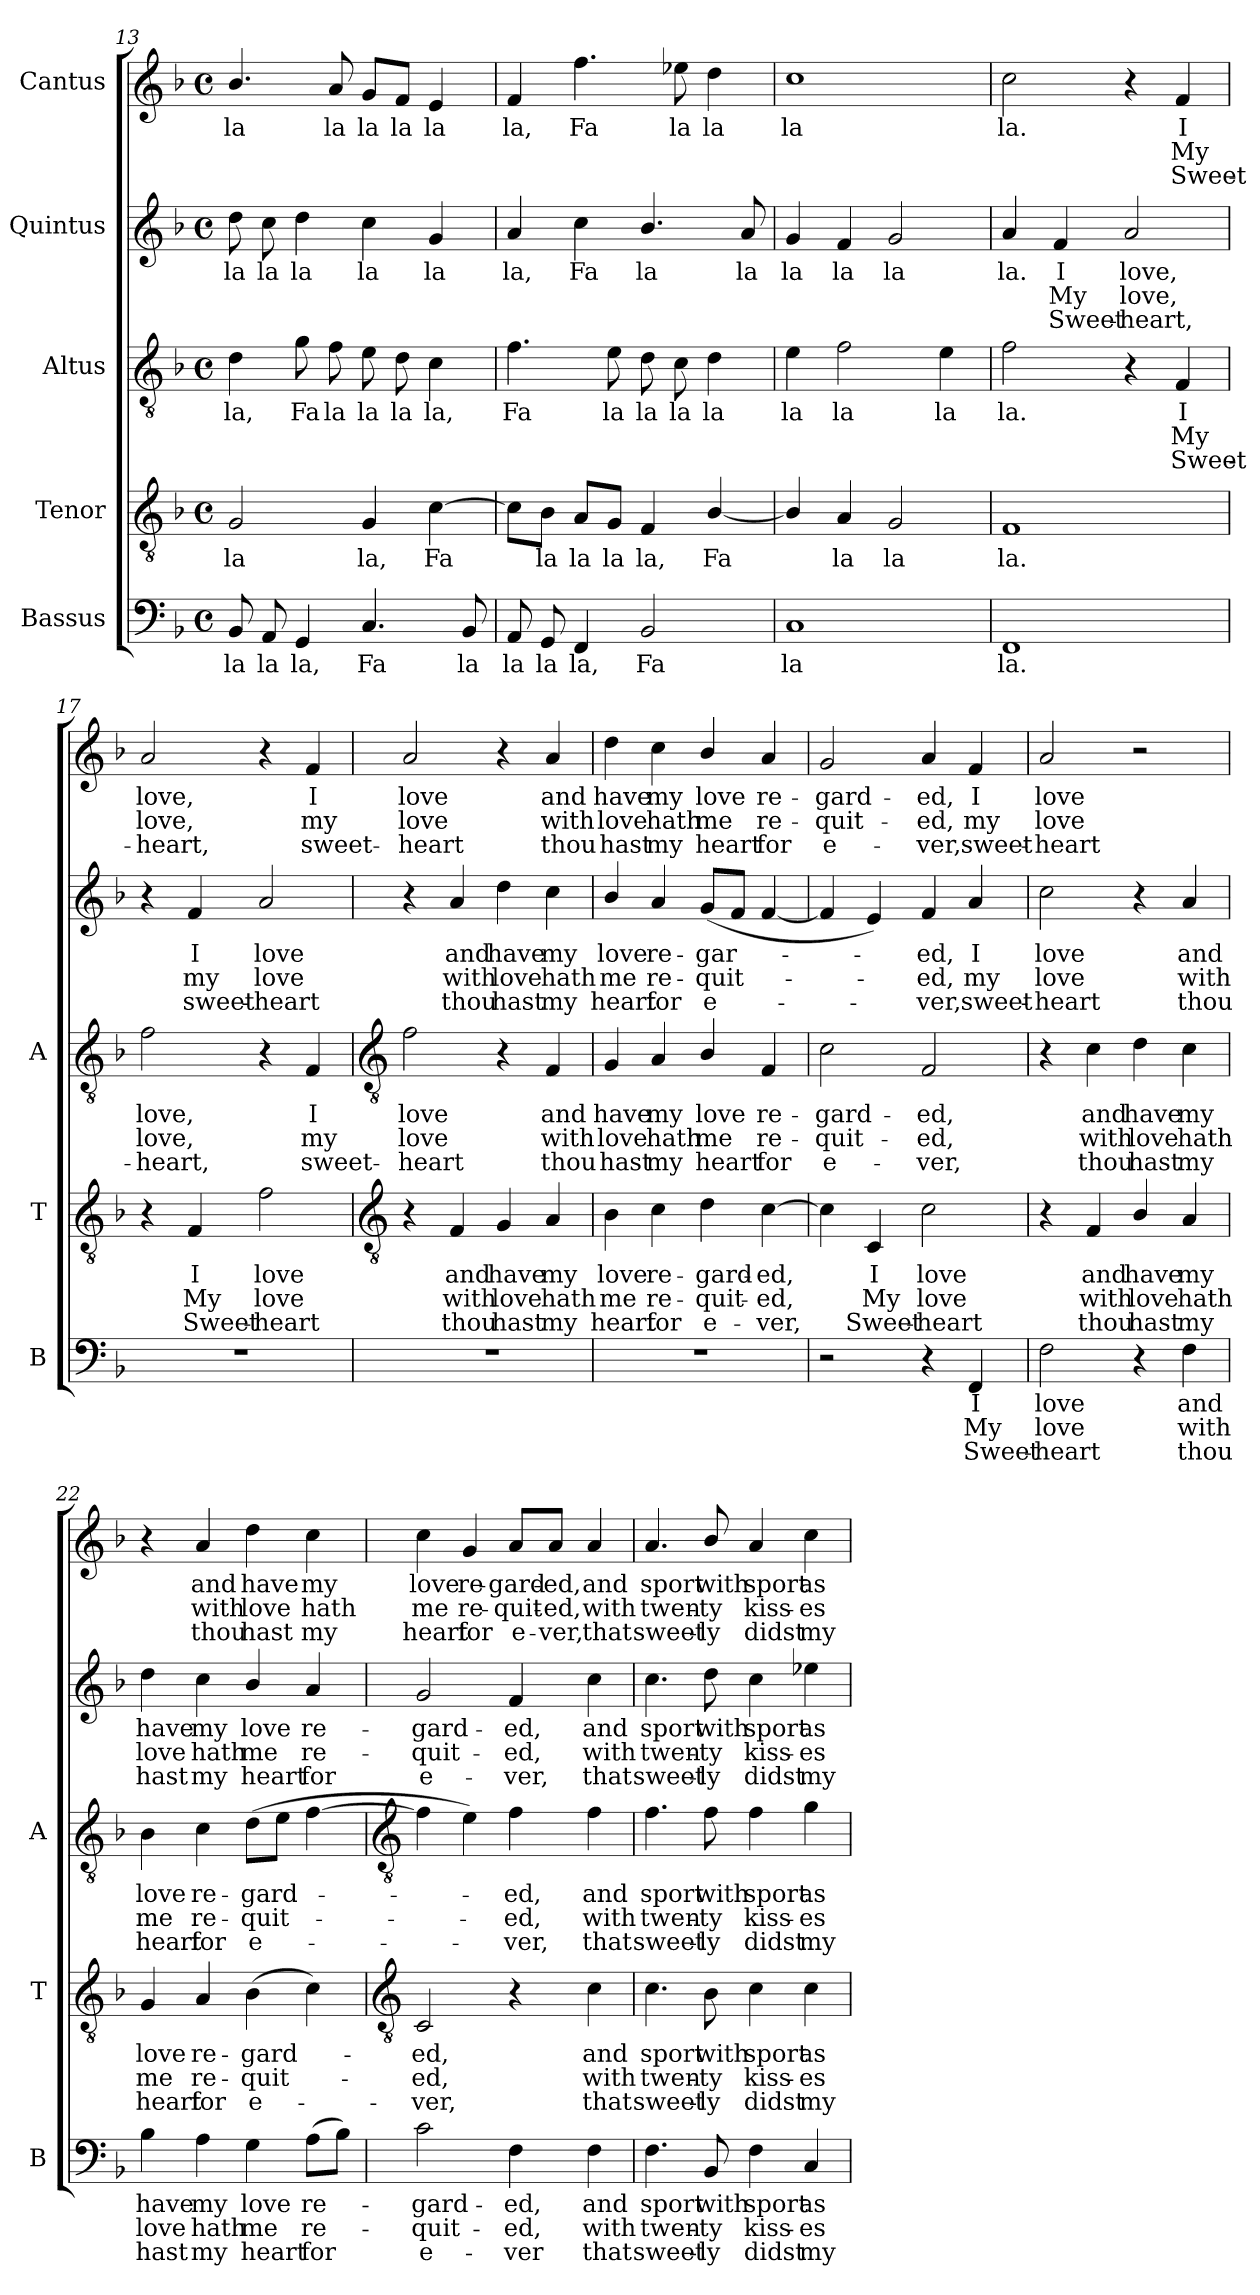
**kern	**text	**text	**text	**kern	**text	**text	**text	**kern	**text	**text	**text	**kern	**text	**text	**text	**kern	**text	**text	**text
*part5	*part5	*part5	*part5	*part4	*part4	*part4	*part4	*part3	*part3	*part3	*part3	*part2	*part2	*part2	*part2	*part1	*part1	*part1	*part1
*staff5	*staff5	*staff5	*staff5	*staff4	*staff4	*staff4	*staff4	*staff3	*staff3	*staff3	*staff3	*staff2	*staff2	*staff2	*staff2	*staff1	*staff1	*staff1	*staff1
*I"Bassus	*	*	*	*I"Tenor	*	*	*	*I"Altus	*	*	*	*I"Quintus	*	*	*	*I"Cantus	*	*	*
*I'B	*	*	*	*I'T	*	*	*	*I'A	*	*	*	*	*	*	*	*	*	*	*
!!LO:LB:g=z
*clefF4	*	*	*	*clefGv2	*	*	*	*clefGv2	*	*	*	*clefG2	*	*	*	*clefG2	*	*	*
*k[b-]	*	*	*	*k[b-]	*	*	*	*k[b-]	*	*	*	*k[b-]	*	*	*	*k[b-]	*	*	*
*F:	*	*	*	*F:	*	*	*	*F:	*	*	*	*F:	*	*	*	*F:	*	*	*
*M4/4	*	*	*	*M4/4	*	*	*	*M4/4	*	*	*	*M4/4	*	*	*	*M4/4	*	*	*
*met(c)	*	*	*	*met(c)	*	*	*	*met(c)	*	*	*	*met(c)	*	*	*	*met(c)	*	*	*
=13	=13	=13	=13	=13	=13	=13	=13	=13	=13	=13	=13	=13	=13	=13	=13	=13	=13	=13	=13
!	!LO:LY:b	!	!	!	!LO:LY:b	!	!	!	!LO:LY:b	!	!	!	!LO:LY:b	!	!	!	!LO:LY:b	!	!
8BB-	la	.	.	2G	la	.	.	4d	la,	.	.	8dd	la	.	.	4.b-/	la	.	.
!	!LO:LY:b	!	!	!	!	!	!	!	!	!	!	!	!LO:LY:b	!	!	!	!	!	!
8AA	la	.	.	.	.	.	.	.	.	.	.	8cc	la	.	.	.	.	.	.
!	!LO:LY:b	!	!	!	!	!	!	!	!LO:LY:b	!	!	!	!LO:LY:b	!	!	!	!	!	!
4GG	la,	.	.	.	.	.	.	8g	Fa	.	.	4dd	la	.	.	.	.	.	.
!	!	!	!	!	!	!	!	!	!LO:LY:b	!	!	!	!	!	!	!	!LO:LY:b	!	!
.	.	.	.	.	.	.	.	8f	la	.	.	.	.	.	.	8a	la	.	.
!	!LO:LY:b	!	!	!	!LO:LY:b	!	!	!	!LO:LY:b	!	!	!	!LO:LY:b	!	!	!	!LO:LY:b	!	!
4.C	Fa	.	.	4G	la,	.	.	8e	la	.	.	4cc	la	.	.	8g/L	la	.	.
!	!	!	!	!	!	!	!	!	!LO:LY:b	!	!	!	!	!	!	!	!LO:LY:b	!	!
.	.	.	.	.	.	.	.	8d	la	.	.	.	.	.	.	8f/J	la	.	.
!	!	!	!	!	!LO:LY:b	!	!	!	!LO:LY:b	!	!	!	!LO:LY:b	!	!	!	!LO:LY:b	!	!
.	.	.	.	[4c	Fa	.	.	4c	la,	.	.	4g	la	.	.	4e	la	.	.
!	!LO:LY:b	!	!	!	!	!	!	!	!	!	!	!	!	!	!	!	!	!	!
8BB-	la	.	.	.	.	.	.	.	.	.	.	.	.	.	.	.	.	.	.
=14	=14	=14	=14	=14	=14	=14	=14	=14	=14	=14	=14	=14	=14	=14	=14	=14	=14	=14	=14
!	!LO:LY:b	!	!	!	!	!	!	!	!LO:LY:b	!	!	!	!LO:LY:b	!	!	!	!LO:LY:b	!	!
8AA	la	.	.	8c\L]	.	.	.	4.f	Fa	.	.	4a	la,	.	.	4f	la,	.	.
!	!LO:LY:b	!	!	!	!LO:LY:b	!	!	!	!	!	!	!	!	!	!	!	!	!	!
8GG	la	.	.	8B-\J	la	.	.	.	.	.	.	.	.	.	.	.	.	.	.
!	!LO:LY:b	!	!	!	!LO:LY:b	!	!	!	!	!	!	!	!LO:LY:b	!	!	!	!LO:LY:b	!	!
4FF	la,	.	.	8A/L	la	.	.	.	.	.	.	4cc	Fa	.	.	4.ff	Fa	.	.
!	!	!	!	!	!LO:LY:b	!	!	!	!LO:LY:b	!	!	!	!	!	!	!	!	!	!
.	.	.	.	8G/J	la	.	.	8e	la	.	.	.	.	.	.	.	.	.	.
!	!LO:LY:b	!	!	!	!LO:LY:b	!	!	!	!LO:LY:b	!	!	!	!LO:LY:b	!	!	!	!	!	!
2BB-	Fa	.	.	4F	la,	.	.	8d	la	.	.	4.b-/	la	.	.	.	.	.	.
!	!	!	!	!	!	!	!	!	!LO:LY:b	!	!	!	!	!	!	!	!LO:LY:b	!	!
.	.	.	.	.	.	.	.	8c	la	.	.	.	.	.	.	8ee-X	la	.	.
!	!	!	!	!	!LO:LY:b	!	!	!	!LO:LY:b	!	!	!	!	!	!	!	!LO:LY:b	!	!
.	.	.	.	[4B-/	Fa	.	.	4d	la	.	.	.	.	.	.	4dd	la	.	.
!	!	!	!	!	!	!	!	!	!	!	!	!	!LO:LY:b	!	!	!	!	!	!
.	.	.	.	.	.	.	.	.	.	.	.	8a	la	.	.	.	.	.	.
=15	=15	=15	=15	=15	=15	=15	=15	=15	=15	=15	=15	=15	=15	=15	=15	=15	=15	=15	=15
!	!LO:LY:b	!	!	!	!	!	!	!	!LO:LY:b	!	!	!	!LO:LY:b	!	!	!	!LO:LY:b	!	!
1C	la	.	.	4B-/]	.	.	.	4e	la	.	.	4g	la	.	.	1cc	la	.	.
!	!	!	!	!	!LO:LY:b	!	!	!	!LO:LY:b	!	!	!	!LO:LY:b	!	!	!	!	!	!
.	.	.	.	4A	la	.	.	2f	la	.	.	4f	la	.	.	.	.	.	.
!	!	!	!	!	!LO:LY:b	!	!	!	!	!	!	!	!LO:LY:b	!	!	!	!	!	!
.	.	.	.	2G	la	.	.	.	.	.	.	2g	la	.	.	.	.	.	.
!	!	!	!	!	!	!	!	!	!LO:LY:b	!	!	!	!	!	!	!	!	!	!
.	.	.	.	.	.	.	.	4e	la	.	.	.	.	.	.	.	.	.	.
=16	=16	=16	=16	=16	=16	=16	=16	=16	=16	=16	=16	=16	=16	=16	=16	=16	=16	=16	=16
!	!LO:LY:b	!	!	!	!LO:LY:b	!	!	!	!LO:LY:b	!	!	!	!LO:LY:b	!	!	!	!LO:LY:b	!	!
1FF	la.	.	.	1F	la.	.	.	2f	la.	.	.	4a	la.	.	.	2cc	la.	.	.
!	!	!	!	!	!	!	!	!	!	!	!	!	!LO:LY:b	!LO:LY:b	!LO:LY:b	!	!	!	!
.	.	.	.	.	.	.	.	.	.	.	.	4f	I	My	Sweet-	.	.	.	.
!	!	!	!	!	!	!	!	!	!	!	!	!	!LO:LY:b	!LO:LY:b	!LO:LY:b	!	!	!	!
.	.	.	.	.	.	.	.	4r	.	.	.	2a	-love,	love,	heart,	4r	.	.	.
!	!	!	!	!	!	!	!	!	!LO:LY:b	!LO:LY:b	!LO:LY:b	!	!	!	!	!	!LO:LY:b	!LO:LY:b	!LO:LY:b
.	.	.	.	.	.	.	.	4F	I	My	Sweet-	.	.	.	.	4f	I	My	Sweet-
=17	=17	=17	=17	=17	=17	=17	=17	=17	=17	=17	=17	=17	=17	=17	=17	=17	=17	=17	=17
!	!	!	!	!	!	!	!	!	!LO:LY:b	!LO:LY:b	!LO:LY:b	!	!	!	!	!	!LO:LY:b	!LO:LY:b	!LO:LY:b
1r	.	.	.	4r	.	.	.	2f	-love,	love,	heart,	4r	.	.	.	2a	-love,	love,	heart,
!	!	!	!	!	!LO:LY:b	!LO:LY:b	!LO:LY:b	!	!	!	!	!	!LO:LY:b	!LO:LY:b	!LO:LY:b	!	!	!	!
.	.	.	.	4F	I	My	Sweet-	.	.	.	.	4f	I	my	sweet-	.	.	.	.
!	!	!	!	!	!LO:LY:b	!LO:LY:b	!LO:LY:b	!	!	!	!	!	!LO:LY:b	!LO:LY:b	!LO:LY:b	!	!	!	!
.	.	.	.	2f	-love	love	heart	4r	.	.	.	2a	-love	love	heart	4r	.	.	.
!	!	!	!	!	!	!	!	!	!LO:LY:b	!LO:LY:b	!LO:LY:b	!	!	!	!	!	!LO:LY:b	!LO:LY:b	!LO:LY:b
.	.	.	.	.	.	.	.	4F	I	my	sweet-	.	.	.	.	4f	I	my	sweet-
!!LO:LB:g=z
=18	=18	=18	=18	=18	=18	=18	=18	=18	=18	=18	=18	=18	=18	=18	=18	=18	=18	=18	=18
*	*	*	*	*clefGv2	*	*	*	*clefGv2	*	*	*	*	*	*	*	*	*	*	*
!	!	!	!	!	!	!	!	!	!LO:LY:b	!LO:LY:b	!LO:LY:b	!	!	!	!	!	!LO:LY:b	!LO:LY:b	!LO:LY:b
1r	.	.	.	4r	.	.	.	2f	-love	love	heart	4r	.	.	.	2a	-love	love	heart
!	!	!	!	!	!LO:LY:b	!LO:LY:b	!LO:LY:b	!	!	!	!	!	!LO:LY:b	!LO:LY:b	!LO:LY:b	!	!	!	!
.	.	.	.	4F	and	with	thou	.	.	.	.	4a	and	with	thou	.	.	.	.
!	!	!	!	!	!LO:LY:b	!LO:LY:b	!LO:LY:b	!	!	!	!	!	!LO:LY:b	!LO:LY:b	!LO:LY:b	!	!	!	!
.	.	.	.	4G	have	love	hast	4r	.	.	.	4dd	have	love	hast	4r	.	.	.
!	!	!	!	!	!LO:LY:b	!LO:LY:b	!LO:LY:b	!	!LO:LY:b	!LO:LY:b	!LO:LY:b	!	!LO:LY:b	!LO:LY:b	!LO:LY:b	!	!LO:LY:b	!LO:LY:b	!LO:LY:b
.	.	.	.	4A	my	hath	my	4F	and	with	thou	4cc	my	hath	my	4a	and	with	thou
=19	=19	=19	=19	=19	=19	=19	=19	=19	=19	=19	=19	=19	=19	=19	=19	=19	=19	=19	=19
!	!	!	!	!	!LO:LY:b	!LO:LY:b	!LO:LY:b	!	!LO:LY:b	!LO:LY:b	!LO:LY:b	!	!LO:LY:b	!LO:LY:b	!LO:LY:b	!	!LO:LY:b	!LO:LY:b	!LO:LY:b
1r	.	.	.	4B-	love	me	heart	4G	have	love	hast	4b-/	love	me	heart	4dd	have	love	hast
!	!	!	!	!	!LO:LY:b	!LO:LY:b	!LO:LY:b	!	!LO:LY:b	!LO:LY:b	!LO:LY:b	!	!LO:LY:b	!LO:LY:b	!LO:LY:b	!	!LO:LY:b	!LO:LY:b	!LO:LY:b
.	.	.	.	4c	re-	-re-	-for	4A	my	hath	my	4a	re-	-re-	-for	4cc	my	hath	my
!	!	!	!	!	!LO:LY:b	!LO:LY:b	!LO:LY:b	!	!LO:LY:b	!LO:LY:b	!LO:LY:b	!	!LO:LY:b	!LO:LY:b	!LO:LY:b	!	!LO:LY:b	!LO:LY:b	!LO:LY:b
.	.	.	.	4d	gard-	-quit-	-e-	4B-/	love	me	heart	(<8gL	gar-	quit-	e-	4b-/	love	me	heart
.	.	.	.	.	.	.	.	.	.	.	.	8fJ	.	.	.	.	.	.	.
!	!	!	!	!	!LO:LY:b	!LO:LY:b	!LO:LY:b	!	!LO:LY:b	!LO:LY:b	!LO:LY:b	!	!	!	!	!	!LO:LY:b	!LO:LY:b	!LO:LY:b
.	.	.	.	[4c	-ed,	ed,	ver,	4F	re-	-re-	-for	[4f	.	.	.	4a	re-	-re-	-for
=20	=20	=20	=20	=20	=20	=20	=20	=20	=20	=20	=20	=20	=20	=20	=20	=20	=20	=20	=20
!	!	!	!	!	!	!	!	!	!LO:LY:b	!LO:LY:b	!LO:LY:b	!	!	!	!	!	!LO:LY:b	!LO:LY:b	!LO:LY:b
2r	.	.	.	4c]	.	.	.	2c	gard-	-quit-	-e-	4f]	.	.	.	2g	gard-	-quit-	-e-
!	!	!	!	!	!LO:LY:b	!LO:LY:b	!LO:LY:b	!	!	!	!	!	!	!	!	!	!	!	!
.	.	.	.	4C	I	My	Sweet-	.	.	.	.	4e)	.	.	.	.	.	.	.
!	!	!	!	!	!LO:LY:b	!LO:LY:b	!LO:LY:b	!	!LO:LY:b	!LO:LY:b	!LO:LY:b	!	!LO:LY:b	!LO:LY:b	!LO:LY:b	!	!LO:LY:b	!LO:LY:b	!LO:LY:b
4r	.	.	.	2c	-love	love	heart	2F	-ed,	ed,	ver,	4f	ed,	ed,	ver,	4a	-ed,	ed,	ver,
!	!LO:LY:b	!LO:LY:b	!LO:LY:b	!	!	!	!	!	!	!	!	!	!LO:LY:b	!LO:LY:b	!LO:LY:b	!	!LO:LY:b	!LO:LY:b	!LO:LY:b
4FF	I	My	Sweet-	.	.	.	.	.	.	.	.	4a	I	my	sweet-	4f	I	my	sweet-
=21	=21	=21	=21	=21	=21	=21	=21	=21	=21	=21	=21	=21	=21	=21	=21	=21	=21	=21	=21
!	!LO:LY:b	!LO:LY:b	!LO:LY:b	!	!	!	!	!	!	!	!	!	!LO:LY:b	!LO:LY:b	!LO:LY:b	!	!LO:LY:b	!LO:LY:b	!LO:LY:b
2F	-love	love	heart	4r	.	.	.	4r	.	.	.	2cc	-love	love	heart	2a	-love	love	heart
!	!	!	!	!	!LO:LY:b	!LO:LY:b	!LO:LY:b	!	!LO:LY:b	!LO:LY:b	!LO:LY:b	!	!	!	!	!	!	!	!
.	.	.	.	4F	and	with	thou	4c	and	with	thou	.	.	.	.	.	.	.	.
!	!	!	!	!	!LO:LY:b	!LO:LY:b	!LO:LY:b	!	!LO:LY:b	!LO:LY:b	!LO:LY:b	!	!	!	!	!	!	!	!
4r	.	.	.	4B-/	have	love	hast	4d	have	love	hast	4r	.	.	.	2r	.	.	.
!	!LO:LY:b	!LO:LY:b	!LO:LY:b	!	!LO:LY:b	!LO:LY:b	!LO:LY:b	!	!LO:LY:b	!LO:LY:b	!LO:LY:b	!	!LO:LY:b	!LO:LY:b	!LO:LY:b	!	!	!	!
4F	and	with	thou	4A	my	hath	my	4c	my	hath	my	4a	and	with	thou	.	.	.	.
=22	=22	=22	=22	=22	=22	=22	=22	=22	=22	=22	=22	=22	=22	=22	=22	=22	=22	=22	=22
!	!LO:LY:b	!LO:LY:b	!LO:LY:b	!	!LO:LY:b	!LO:LY:b	!LO:LY:b	!	!LO:LY:b	!LO:LY:b	!LO:LY:b	!	!LO:LY:b	!LO:LY:b	!LO:LY:b	!	!	!	!
4B-	have	love	hast	4G	love	me	heart	4B-	love	me	heart	4dd	have	love	hast	4r	.	.	.
!	!LO:LY:b	!LO:LY:b	!LO:LY:b	!	!LO:LY:b	!LO:LY:b	!LO:LY:b	!	!LO:LY:b	!LO:LY:b	!LO:LY:b	!	!LO:LY:b	!LO:LY:b	!LO:LY:b	!	!LO:LY:b	!LO:LY:b	!LO:LY:b
4A	my	hath	my	4A	re-	-re-	-for	4c	re-	-re-	-for	4cc	my	hath	my	4a	and	with	thou
!	!LO:LY:b	!LO:LY:b	!LO:LY:b	!	!LO:LY:b	!LO:LY:b	!LO:LY:b	!	!LO:LY:b	!LO:LY:b	!LO:LY:b	!	!LO:LY:b	!LO:LY:b	!LO:LY:b	!	!LO:LY:b	!LO:LY:b	!LO:LY:b
4G	love	me	heart	(>4B-	gard-	quit-	e-	(>8dL	gard-	quit-	e-	4b-/	love	me	heart	4dd	have	love	hast
.	.	.	.	.	.	.	.	8eJ	.	.	.	.	.	.	.	.	.	.	.
!	!LO:LY:b	!LO:LY:b	!LO:LY:b	!	!	!	!	!	!	!	!	!	!LO:LY:b	!LO:LY:b	!LO:LY:b	!	!LO:LY:b	!LO:LY:b	!LO:LY:b
(>8AL	re-	re-	for	4c)	.	.	.	[4f	.	.	.	4a	re-	-re-	-for	4cc	my	hath	my
8B-J)	.	.	.	.	.	.	.	.	.	.	.	.	.	.	.	.	.	.	.
!!LO:LB:g=z
=23	=23	=23	=23	=23	=23	=23	=23	=23	=23	=23	=23	=23	=23	=23	=23	=23	=23	=23	=23
*	*	*	*	*clefGv2	*	*	*	*clefGv2	*	*	*	*	*	*	*	*	*	*	*
!	!LO:LY:b	!LO:LY:b	!LO:LY:b	!	!LO:LY:b	!LO:LY:b	!LO:LY:b	!	!	!	!	!	!LO:LY:b	!LO:LY:b	!LO:LY:b	!	!LO:LY:b	!LO:LY:b	!LO:LY:b
2c	gard-	-quit-	-e-	2C	ed,	ed,	ver,	4f]	.	.	.	2g	gard-	-quit-	-e-	4cc	love	me	heart
!	!	!	!	!	!	!	!	!	!	!	!	!	!	!	!	!	!LO:LY:b	!LO:LY:b	!LO:LY:b
.	.	.	.	.	.	.	.	4e)	.	.	.	.	.	.	.	4g	re-	-re-	-for
!	!LO:LY:b	!LO:LY:b	!LO:LY:b	!	!	!	!	!	!LO:LY:b	!LO:LY:b	!LO:LY:b	!	!LO:LY:b	!LO:LY:b	!LO:LY:b	!	!LO:LY:b	!LO:LY:b	!LO:LY:b
4F	-ed,	ed,	ver	4r	.	.	.	4f	ed,	ed,	ver,	4f	-ed,	ed,	ver,	8a/L	gard-	-quit-	-e-
!	!	!	!	!	!	!	!	!	!	!	!	!	!	!	!	!	!LO:LY:b	!LO:LY:b	!LO:LY:b
.	.	.	.	.	.	.	.	.	.	.	.	.	.	.	.	8a/J	-ed,	ed,	ver,
!	!LO:LY:b	!LO:LY:b	!LO:LY:b	!	!LO:LY:b	!LO:LY:b	!LO:LY:b	!	!LO:LY:b	!LO:LY:b	!LO:LY:b	!	!LO:LY:b	!LO:LY:b	!LO:LY:b	!	!LO:LY:b	!LO:LY:b	!LO:LY:b
4F	and	with	that	4c	and	with	that	4f	and	with	that	4cc	and	with	that	4a	and	with	that
=24	=24	=24	=24	=24	=24	=24	=24	=24	=24	=24	=24	=24	=24	=24	=24	=24	=24	=24	=24
!	!LO:LY:b	!LO:LY:b	!LO:LY:b	!	!LO:LY:b	!LO:LY:b	!LO:LY:b	!	!LO:LY:b	!LO:LY:b	!LO:LY:b	!	!LO:LY:b	!LO:LY:b	!LO:LY:b	!	!LO:LY:b	!LO:LY:b	!LO:LY:b
4.F	sport	twen-	-sweet-	4.c	sport	twen-	-sweet-	4.f	sport	twen-	-sweet-	4.cc	sport	twen-	-sweet-	4.a	sport	twen-	-sweet-
!	!LO:LY:b	!LO:LY:b	!LO:LY:b	!	!LO:LY:b	!LO:LY:b	!LO:LY:b	!	!LO:LY:b	!LO:LY:b	!LO:LY:b	!	!LO:LY:b	!LO:LY:b	!LO:LY:b	!	!LO:LY:b	!LO:LY:b	!LO:LY:b
8BB-	-with	ty	ly	8B-	-with	ty	ly	8f	-with	ty	ly	8dd	-with	ty	ly	8b-/	-with	ty	ly
!	!LO:LY:b	!LO:LY:b	!LO:LY:b	!	!LO:LY:b	!LO:LY:b	!LO:LY:b	!	!LO:LY:b	!LO:LY:b	!LO:LY:b	!	!LO:LY:b	!LO:LY:b	!LO:LY:b	!	!LO:LY:b	!LO:LY:b	!LO:LY:b
4F	sport	kiss-	-didst	4c	sport	kiss-	-didst	4f	sport	kiss-	-didst	4cc	sport	kiss-	-didst	4a	sport	kiss-	-didst
!	!LO:LY:b	!LO:LY:b	!LO:LY:b	!	!LO:LY:b	!LO:LY:b	!LO:LY:b	!	!LO:LY:b	!LO:LY:b	!LO:LY:b	!	!LO:LY:b	!LO:LY:b	!LO:LY:b	!	!LO:LY:b	!LO:LY:b	!LO:LY:b
4C	as	es	my	4c	as	es	my	4g	as	es	my	4ee-X	as	es	my	4cc	as	es	my
=	=	=	=	=	=	=	=	=	=	=	=	=	=	=	=	=	=	=	=
*-	*-	*-	*-	*-	*-	*-	*-	*-	*-	*-	*-	*-	*-	*-	*-	*-	*-	*-	*-
